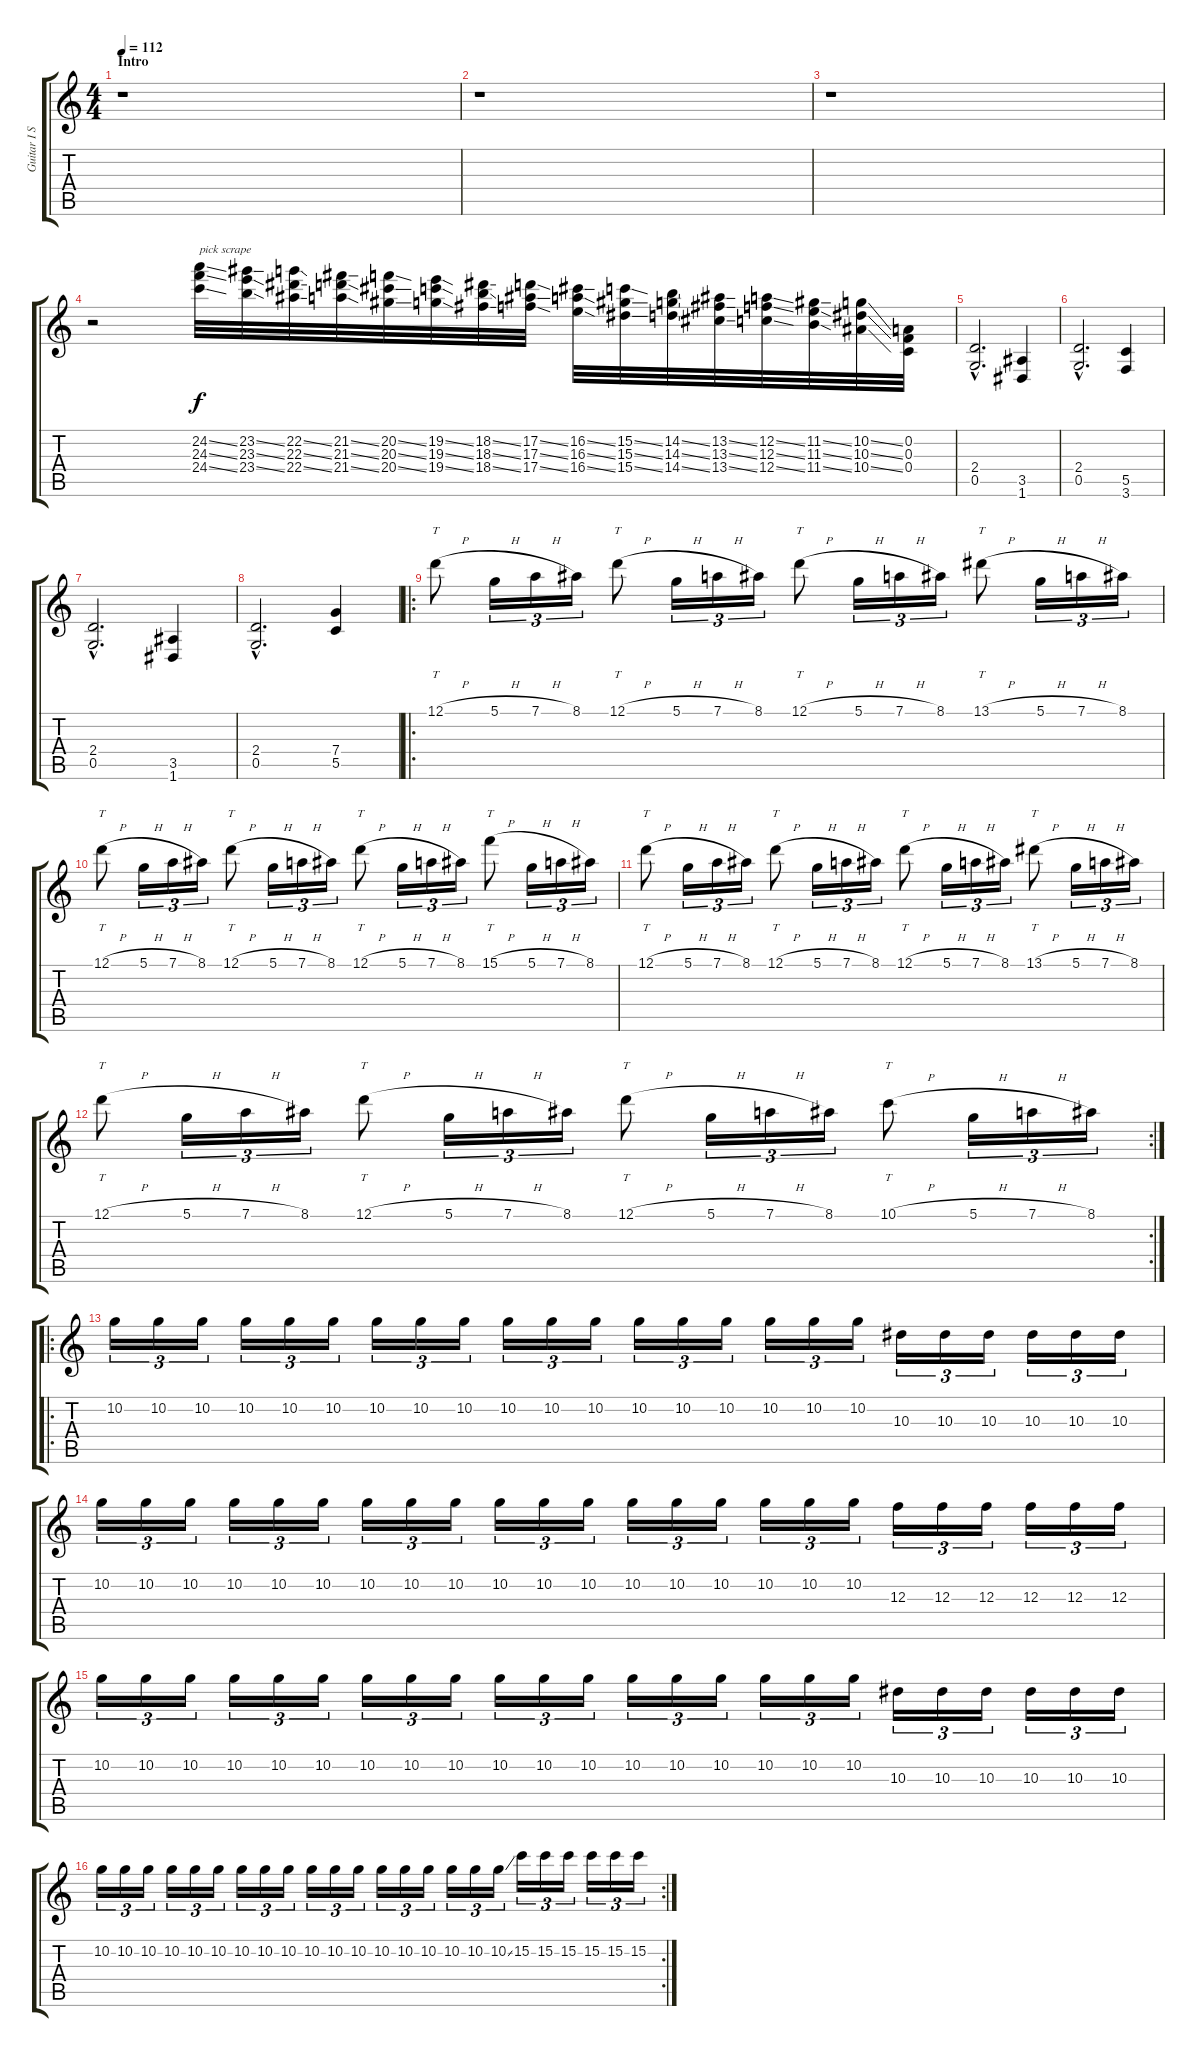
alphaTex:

\track ("Guitar I Samu" "Guitar I S") {instrument distortionguitar}
\staff {score tabs}
\tuning (D4 A3 F3 C3 G2 D2) {hide}
\ts (4 4)
\section ("" "Intro")
\tempo 112
\clef g2
\ks c
r.1{dy f instrument distortionguitar} |
r.1 |
r.1 |
r.2 (24.2{ss} 24.3{ss} 24.4{ss}).32{txt "pick scrape" instrument guitarfretnoise} (23.2{ss} 23.3{ss} 23.4{ss}).32 (22.2{ss} 22.3{ss} 22.4{ss}).32 (21.2{ss} 21.3{ss} 21.4{ss}).32 (20.2{ss} 20.3{ss} 20.4{ss}).32 (19.2{ss} 19.3{ss} 19.4{ss}).32 (18.2{ss} 18.3{ss} 18.4{ss}).32 (17.2{ss} 17.3{ss} 17.4{ss}).32 (16.2{ss} 16.3{ss} 16.4{ss}).32 (15.2{ss} 15.3{ss} 15.4{ss}).32 (14.2{ss} 14.3{ss} 14.4{ss}).32 (13.2{ss} 13.3{ss} 13.4{ss}).32 (12.2{ss} 12.3{ss} 12.4{ss}).32 (11.2{ss} 11.3{ss} 11.4{ss}).32 (10.2{ss} 10.3{ss} 10.4{ss}).32 (0.2 0.3 0.4).32 |
(2.4{hac} 0.5{hac}).2{d instrument distortionguitar} (3.5 1.6).4 |
(2.4{hac} 0.5{hac}).2{d instrument distortionguitar} (5.5 3.6).4 |
(2.4{hac} 0.5{hac}).2{d instrument distortionguitar} (3.5 1.6).4 |
(2.4{hac} 0.5{hac}).2{d} (7.4 5.5).4 |
\ro
12.1{h}.8{tt} 5.1{h}.16{tu (3 2)} 7.1{h}.16{tu (3 2)} 8.1.16{tu (3 2)} 12.1{h}.8{tt} 5.1{h}.16{tu (3 2)} 7.1{h}.16{tu (3 2)} 8.1.16{tu (3 2)} 12.1{h}.8{tt} 5.1{h}.16{tu (3 2)} 7.1{h}.16{tu (3 2)} 8.1.16{tu (3 2)} 13.1{h}.8{tt} 5.1{h}.16{tu (3 2)} 7.1{h}.16{tu (3 2)} 8.1.16{tu (3 2)} |
12.1{h}.8{tt} 5.1{h}.16{tu (3 2)} 7.1{h}.16{tu (3 2)} 8.1.16{tu (3 2)} 12.1{h}.8{tt} 5.1{h}.16{tu (3 2)} 7.1{h}.16{tu (3 2)} 8.1.16{tu (3 2)} 12.1{h}.8{tt} 5.1{h}.16{tu (3 2)} 7.1{h}.16{tu (3 2)} 8.1.16{tu (3 2)} 15.1{h}.8{tt} 5.1{h}.16{tu (3 2)} 7.1{h}.16{tu (3 2)} 8.1.16{tu (3 2)} |
12.1{h}.8{tt} 5.1{h}.16{tu (3 2)} 7.1{h}.16{tu (3 2)} 8.1.16{tu (3 2)} 12.1{h}.8{tt} 5.1{h}.16{tu (3 2)} 7.1{h}.16{tu (3 2)} 8.1.16{tu (3 2)} 12.1{h}.8{tt} 5.1{h}.16{tu (3 2)} 7.1{h}.16{tu (3 2)} 8.1.16{tu (3 2)} 13.1{h}.8{tt} 5.1{h}.16{tu (3 2)} 7.1{h}.16{tu (3 2)} 8.1.16{tu (3 2)} |
\rc 2
12.1{h}.8{tt} 5.1{h}.16{tu (3 2)} 7.1{h}.16{tu (3 2)} 8.1.16{tu (3 2)} 12.1{h}.8{tt} 5.1{h}.16{tu (3 2)} 7.1{h}.16{tu (3 2)} 8.1.16{tu (3 2)} 12.1{h}.8{tt} 5.1{h}.16{tu (3 2)} 7.1{h}.16{tu (3 2)} 8.1.16{tu (3 2)} 10.1{h}.8{tt} 5.1{h}.16{tu (3 2)} 7.1{h}.16{tu (3 2)} 8.1.16{tu (3 2)} |
\ro
10.2.16{tu (3 2)} 10.2.16{tu (3 2)} 10.2.16{tu (3 2)} 10.2.16{tu (3 2)} 10.2.16{tu (3 2)} 10.2.16{tu (3 2)} 10.2.16{tu (3 2)} 10.2.16{tu (3 2)} 10.2.16{tu (3 2)} 10.2.16{tu (3 2)} 10.2.16{tu (3 2)} 10.2.16{tu (3 2)} 10.2.16{tu (3 2)} 10.2.16{tu (3 2)} 10.2.16{tu (3 2)} 10.2.16{tu (3 2)} 10.2.16{tu (3 2)} 10.2.16{tu (3 2)} 10.3.16{tu (3 2)} 10.3.16{tu (3 2)} 10.3.16{tu (3 2)} 10.3.16{tu (3 2)} 10.3.16{tu (3 2)} 10.3.16{tu (3 2)} |
10.2.16{tu (3 2)} 10.2.16{tu (3 2)} 10.2.16{tu (3 2)} 10.2.16{tu (3 2)} 10.2.16{tu (3 2)} 10.2.16{tu (3 2)} 10.2.16{tu (3 2)} 10.2.16{tu (3 2)} 10.2.16{tu (3 2)} 10.2.16{tu (3 2)} 10.2.16{tu (3 2)} 10.2.16{tu (3 2)} 10.2.16{tu (3 2)} 10.2.16{tu (3 2)} 10.2.16{tu (3 2)} 10.2.16{tu (3 2)} 10.2.16{tu (3 2)} 10.2.16{tu (3 2)} 12.3.16{tu (3 2)} 12.3.16{tu (3 2)} 12.3.16{tu (3 2)} 12.3.16{tu (3 2)} 12.3.16{tu (3 2)} 12.3.16{tu (3 2)} |
10.2.16{tu (3 2)} 10.2.16{tu (3 2)} 10.2.16{tu (3 2)} 10.2.16{tu (3 2)} 10.2.16{tu (3 2)} 10.2.16{tu (3 2)} 10.2.16{tu (3 2)} 10.2.16{tu (3 2)} 10.2.16{tu (3 2)} 10.2.16{tu (3 2)} 10.2.16{tu (3 2)} 10.2.16{tu (3 2)} 10.2.16{tu (3 2)} 10.2.16{tu (3 2)} 10.2.16{tu (3 2)} 10.2.16{tu (3 2)} 10.2.16{tu (3 2)} 10.2.16{tu (3 2)} 10.3.16{tu (3 2)} 10.3.16{tu (3 2)} 10.3.16{tu (3 2)} 10.3.16{tu (3 2)} 10.3.16{tu (3 2)} 10.3.16{tu (3 2)} |
\rc 2
10.2.16{tu (3 2)} 10.2.16{tu (3 2)} 10.2.16{tu (3 2)} 10.2.16{tu (3 2)} 10.2.16{tu (3 2)} 10.2.16{tu (3 2)} 10.2.16{tu (3 2)} 10.2.16{tu (3 2)} 10.2.16{tu (3 2)} 10.2.16{tu (3 2)} 10.2.16{tu (3 2)} 10.2.16{tu (3 2)} 10.2.16{tu (3 2)} 10.2.16{tu (3 2)} 10.2.16{tu (3 2)} 10.2.16{tu (3 2)} 10.2.16{tu (3 2)} 10.2{ss}.16{tu (3 2)} 15.2.16{tu (3 2)} 15.2.16{tu (3 2)} 15.2.16{tu (3 2)} 15.2.16{tu (3 2)} 15.2.16{tu (3 2)} 15.2.16{tu (3 2)}
